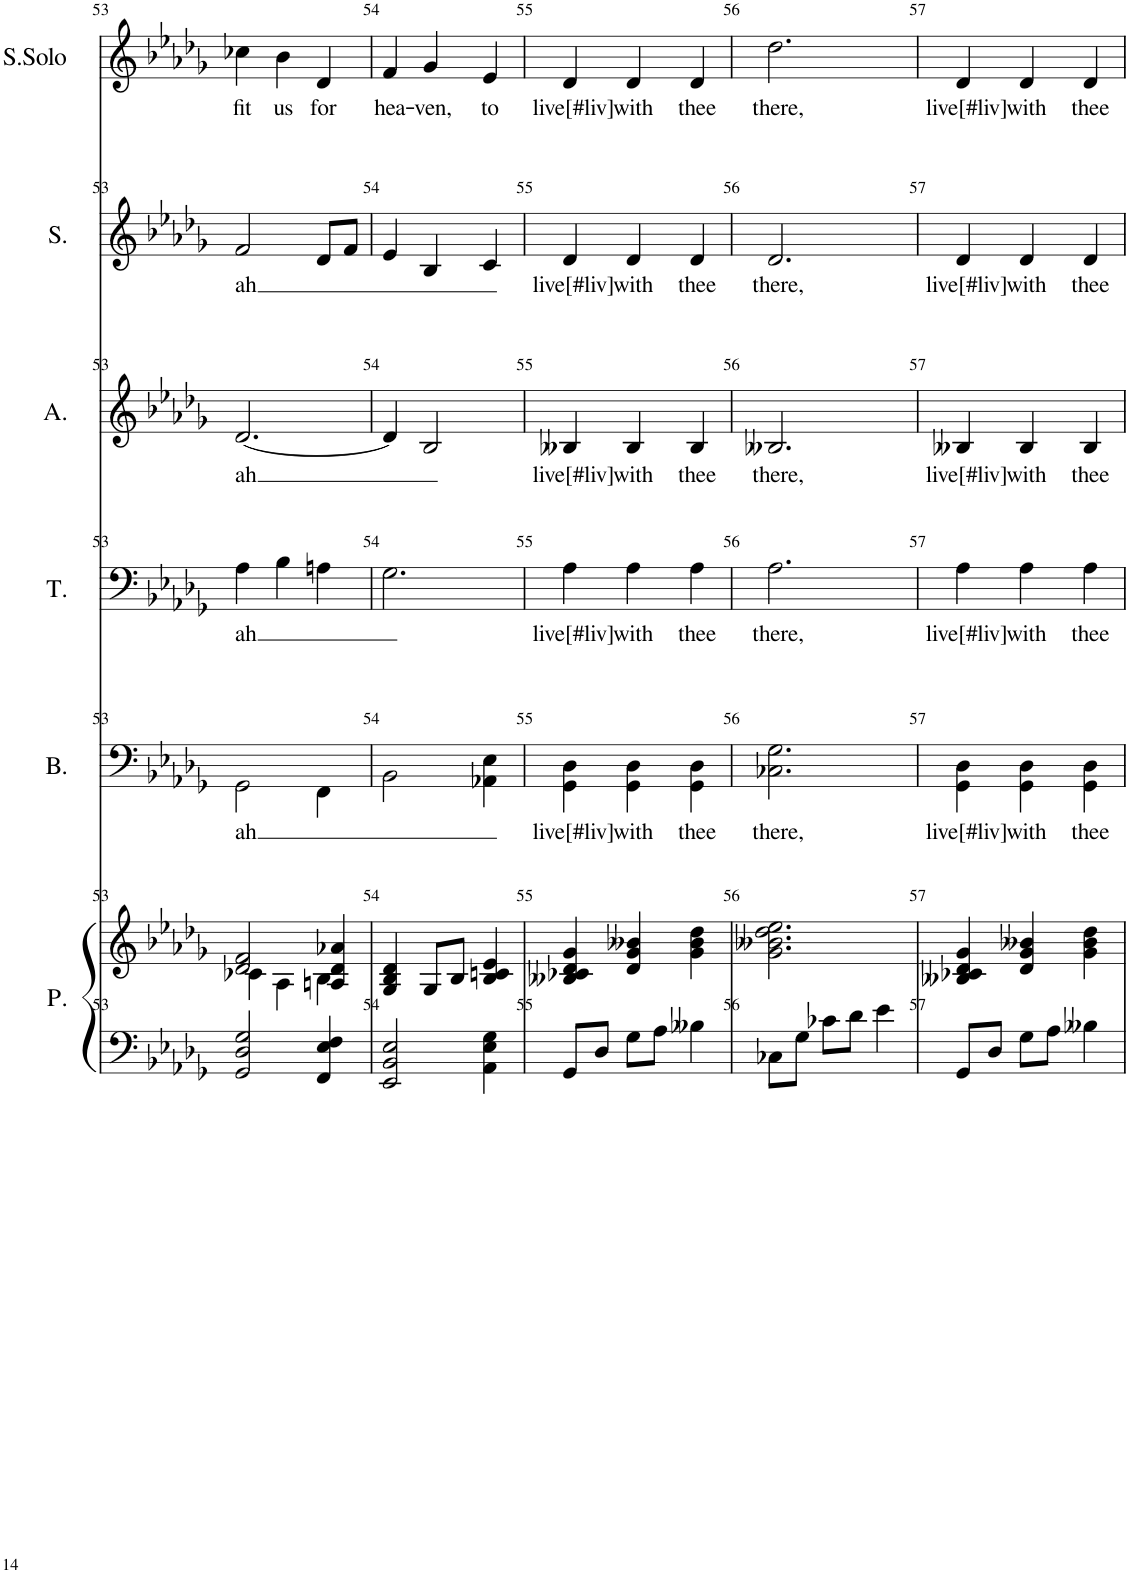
**kern	**kern	**kern	**text	**kern	**text	**kern	**text	**kern	**text	**kern	**text
*part6	*part6	*part5	*part5	*part4	*part4	*part3	*part3	*part2	*part2	*part1	*part1
*staff7	*staff6	*staff5	*staff5	*staff4	*staff4	*staff3	*staff3	*staff2	*staff2	*staff1	*staff1
*I"Piano	*	*I"Basse	*	*I"Ténor	*	*I"Alto	*	*I"Soprano	*	*I"Soprano  Solo	*
*I'P.	*	*I'B.	*	*I'T.	*	*I'A.	*	*I'S.	*	*I'S.Solo	*
!!LO:PB:g=z
*clefF4	*clefG2	*clefF4	*	*clefF4	*	*clefG2	*	*clefG2	*	*clefG2	*
*	*	*	*	*	*	*Trd1c2	*	*	*	*	*
*k[b-e-a-d-g-]	*k[b-e-a-d-g-]	*k[b-e-a-d-g-]	*	*k[b-e-a-d-g-]	*	*k[b-e-a-d-g-]	*	*k[b-e-a-d-g-]	*	*k[b-e-a-d-g-]	*
*M3/4	*M3/4	*M3/4	*	*M3/4	*	*M3/4	*	*M3/4	*	*M3/4	*
=53	=53	=53	=53	=53	=53	=53	=53	=53	=53	=53	=53
*	*^	*	*	*	*	*	*	*	*	*	*
!	!	!	!	!LO:LY:b	!	!LO:LY:b	!	!LO:LY:b	!	!LO:LY:b	!	!LO:LY:b
2GG-/ 2D-/ 2G-/	2d-/ 2f/	4c-X\	2GG-\	ah	4A-\	ah	[2.d-/	ah	2f/	ah	4cc-X\	fit
!	!	!	!	!	!	!	!	!	!	!	!	!LO:LY:b
.	.	4A-\	.	.	4B-\	.	.	.	.	.	4b-\	us
!	!	!	!	!	!	!	!	!	!	!	!	!LO:LY:b
4FF/ 4E-/ 4F/	4An/ 4d-/ 4a-X/	4B-\	4FF\	.	4An\	.	.	.	8d-/L	.	4d-/	for
.	.	.	.	.	.	.	.	.	8f/J	.	.	.
*	*v	*v	*	*	*	*	*	*	*	*	*	*
=54	=54	=54	=54	=54	=54	=54	=54	=54	=54	=54	=54
!	!	!	!	!	!	!	!	!	!	!	!LO:LY:b
2EE-/ 2BB-/ 2E-/	4G-/ 4B-/ 4d-/	2BB-\	.	2.G-\	.	4d-/]	.	4e-/	.	4f/	hea-
!	!	!	!	!	!	!	!	!	!	!	!LO:LY:b
.	8G-/L	.	.	.	.	2B-/	.	4B-/	.	4g-/	-ven,
.	8B-/J	.	.	.	.	.	.	.	.	.	.
!	!	!	!	!	!	!	!	!	!	!	!LO:LY:b
4AA-\ 4E-\ 4G-\	4B-/ 4cn/ 4e-/	4AA-X\ 4E-\	.	.	.	.	.	4c/	.	4e-/	to
=55	=55	=55	=55	=55	=55	=55	=55	=55	=55	=55	=55
!	!	!	!LO:LY:b	!	!LO:LY:b	!	!LO:LY:b	!	!LO:LY:b	!	!LO:LY:b
8GG-/L	4B--X/ 4c-X/ 4d-/ 4g-/	4GG-\ 4D-\	live[#liv]	4A-\	live[#liv]	4B--X/	live[#liv]	4d-/	live[#liv]	4d-/	live[#liv]
8D-/J	.	.	.	.	.	.	.	.	.	.	.
!	!	!	!LO:LY:b	!	!LO:LY:b	!	!LO:LY:b	!	!LO:LY:b	!	!LO:LY:b
8G-\L	4d-/ 4g-/ 4b--X/	4GG-\ 4D-\	with	4A-\	with	4B--/	with	4d-/	with	4d-/	with
8A-\J	.	.	.	.	.	.	.	.	.	.	.
!	!	!	!LO:LY:b	!	!LO:LY:b	!	!LO:LY:b	!	!LO:LY:b	!	!LO:LY:b
4B--X\	4g-\ 4b--\ 4dd-\	4GG-\ 4D-\	thee	4A-\	thee	4B--/	thee	4d-/	thee	4d-/	thee
=56	=56	=56	=56	=56	=56	=56	=56	=56	=56	=56	=56
!	!	!	!LO:LY:b	!	!LO:LY:b	!	!LO:LY:b	!	!LO:LY:b	!	!LO:LY:b
8C-X\L	2.g-\ 2.b--X\ 2.dd-\ 2.ee-\	2.C-X\ 2.G-\	there,	2.A-\	there,	2.B--X/	there,	2.d-/	there,	2.dd-\	there,
8G-\J	.	.	.	.	.	.	.	.	.	.	.
8c-X\L	.	.	.	.	.	.	.	.	.	.	.
8d-\J	.	.	.	.	.	.	.	.	.	.	.
4e-\	.	.	.	.	.	.	.	.	.	.	.
=57	=57	=57	=57	=57	=57	=57	=57	=57	=57	=57	=57
!	!	!	!LO:LY:b	!	!LO:LY:b	!	!LO:LY:b	!	!LO:LY:b	!	!LO:LY:b
8GG-/L	4B--X/ 4c-X/ 4d-/ 4g-/	4GG-\ 4D-\	live[#liv]	4A-\	live[#liv]	4B--X/	live[#liv]	4d-/	live[#liv]	4d-/	live[#liv]
8D-/J	.	.	.	.	.	.	.	.	.	.	.
!	!	!	!LO:LY:b	!	!LO:LY:b	!	!LO:LY:b	!	!LO:LY:b	!	!LO:LY:b
8G-\L	4d-/ 4g-/ 4b--X/	4GG-\ 4D-\	with	4A-\	with	4B--/	with	4d-/	with	4d-/	with
8A-\J	.	.	.	.	.	.	.	.	.	.	.
!	!	!	!LO:LY:b	!	!LO:LY:b	!	!LO:LY:b	!	!LO:LY:b	!	!LO:LY:b
4B--X\	4g-\ 4b--\ 4dd-\	4GG-\ 4D-\	thee	4A-\	thee	4B--/	thee	4d-/	thee	4d-/	thee
=	=	=	=	=	=	=	=	=	=	=	=
*-	*-	*-	*-	*-	*-	*-	*-	*-	*-	*-	*-
